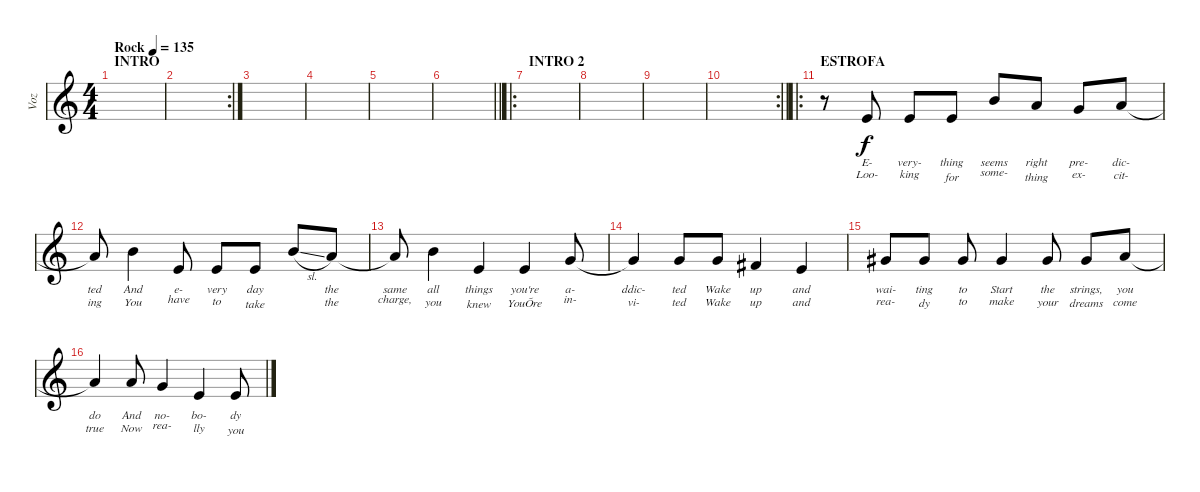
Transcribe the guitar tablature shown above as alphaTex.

\track ("Voz" "Voz") {instrument altosax}
\staff {score}
\tuning (E4 B3 G3 D3 A2 E2) {hide}
\ts (4 4)
\section ("" "INTRO")
\tempo (135 "Rock")
\clef g2
\ks c
|
\rc 2
|
|
|
|
\barLineRight lightlight
|
\ro
\section ("" "INTRO 2")
|
|
|
\rc 2
\barLineRight lightlight
|
\ro
\section ("" "ESTROFA")
r.8 0.1.8{lyrics (0 "E-") lyrics (1 "Loo-") lyrics (2 "") lyrics (3 "") lyrics (4 "")} 0.1.8{lyrics (0 "very-") lyrics (1 "king") lyrics (2 "") lyrics (3 "") lyrics (4 "")} 0.1.8{lyrics (0 "thing") lyrics (1 "for") lyrics (2 "") lyrics (3 "") lyrics (4 "")} 7.1.8{lyrics (0 "seems") lyrics (1 "some-") lyrics (2 "") lyrics (3 "") lyrics (4 "")} 5.1.8{lyrics (0 "right") lyrics (1 "thing") lyrics (2 "") lyrics (3 "") lyrics (4 "")} 3.1.8{lyrics (0 "pre-") lyrics (1 "ex-") lyrics (2 "") lyrics (3 "") lyrics (4 "")} 5.1.8{lyrics (0 "dic-") lyrics (1 "cit-") lyrics (2 "") lyrics (3 "") lyrics (4 "")} |
5.1{t}.8{lyrics (0 "ted") lyrics (1 "ing") lyrics (2 "") lyrics (3 "") lyrics (4 "")} 7.1.4{lyrics (0 "And") lyrics (1 "You") lyrics (2 "") lyrics (3 "") lyrics (4 "")} 0.1.8{lyrics (0 "e-") lyrics (1 "have") lyrics (2 "") lyrics (3 "") lyrics (4 "")} 0.1.8{lyrics (0 "very") lyrics (1 "to") lyrics (2 "") lyrics (3 "") lyrics (4 "")} 0.1.8{lyrics (0 "day") lyrics (1 "take") lyrics (2 "") lyrics (3 "") lyrics (4 "")} 7.1{sl}.8{lyrics (0 "") lyrics (1 "") lyrics (2 "") lyrics (3 "") lyrics (4 "")} 5.1.8{lyrics (0 "the") lyrics (1 "the") lyrics (2 "") lyrics (3 "") lyrics (4 "")} |
5.1{t}.8{lyrics (0 "same") lyrics (1 "charge,") lyrics (2 "") lyrics (3 "") lyrics (4 "")} 7.1.4{lyrics (0 "all") lyrics (1 "you") lyrics (2 "") lyrics (3 "") lyrics (4 "")} 5.2.4{lyrics (0 "things") lyrics (1 "knew") lyrics (2 "") lyrics (3 "") lyrics (4 "")} 5.2.4{lyrics (0 "you're") lyrics (1 "YouÕre") lyrics (2 "") lyrics (3 "") lyrics (4 "")} 3.1.8{lyrics (0 "a-") lyrics (1 "in-") lyrics (2 "") lyrics (3 "") lyrics (4 "")} |
3.1{t}.4{lyrics (0 "ddic-") lyrics (1 "vi-") lyrics (2 "") lyrics (3 "") lyrics (4 "")} 3.1.8{lyrics (0 "ted") lyrics (1 "ted") lyrics (2 "") lyrics (3 "") lyrics (4 "")} 3.1.8{lyrics (0 "Wake") lyrics (1 "Wake") lyrics (2 "") lyrics (3 "") lyrics (4 "")} 2.1.4{lyrics (0 "up") lyrics (1 "up") lyrics (2 "") lyrics (3 "") lyrics (4 "")} 0.1.4{lyrics (0 "and") lyrics (1 "and") lyrics (2 "") lyrics (3 "") lyrics (4 "")} |
4.1.8{lyrics (0 "wai-") lyrics (1 "rea-") lyrics (2 "") lyrics (3 "") lyrics (4 "")} 4.1.8{lyrics (0 "ting") lyrics (1 "dy") lyrics (2 "") lyrics (3 "") lyrics (4 "")} 4.1.8{lyrics (0 "to") lyrics (1 "to") lyrics (2 "") lyrics (3 "") lyrics (4 "")} 4.1.4{lyrics (0 "Start") lyrics (1 "make") lyrics (2 "") lyrics (3 "") lyrics (4 "")} 4.1.8{lyrics (0 "the") lyrics (1 "your") lyrics (2 "") lyrics (3 "") lyrics (4 "")} 4.1.8{lyrics (0 "strings,") lyrics (1 "dreams") lyrics (2 "") lyrics (3 "") lyrics (4 "")} 5.1.8{lyrics (0 "you") lyrics (1 "come") lyrics (2 "") lyrics (3 "") lyrics (4 "")} |
5.1{t}.4{lyrics (0 "do") lyrics (1 "true") lyrics (2 "") lyrics (3 "") lyrics (4 "")} 5.1.8{lyrics (0 "And") lyrics (1 "Now") lyrics (2 "") lyrics (3 "") lyrics (4 "")} 3.1.4{lyrics (0 "no-") lyrics (1 "rea-") lyrics (2 "") lyrics (3 "") lyrics (4 "")} 0.1.4{lyrics (0 "bo-") lyrics (1 "lly") lyrics (2 "") lyrics (3 "") lyrics (4 "")} 0.1.8{lyrics (0 "dy") lyrics (1 "you") lyrics (2 "") lyrics (3 "") lyrics (4 "")}
